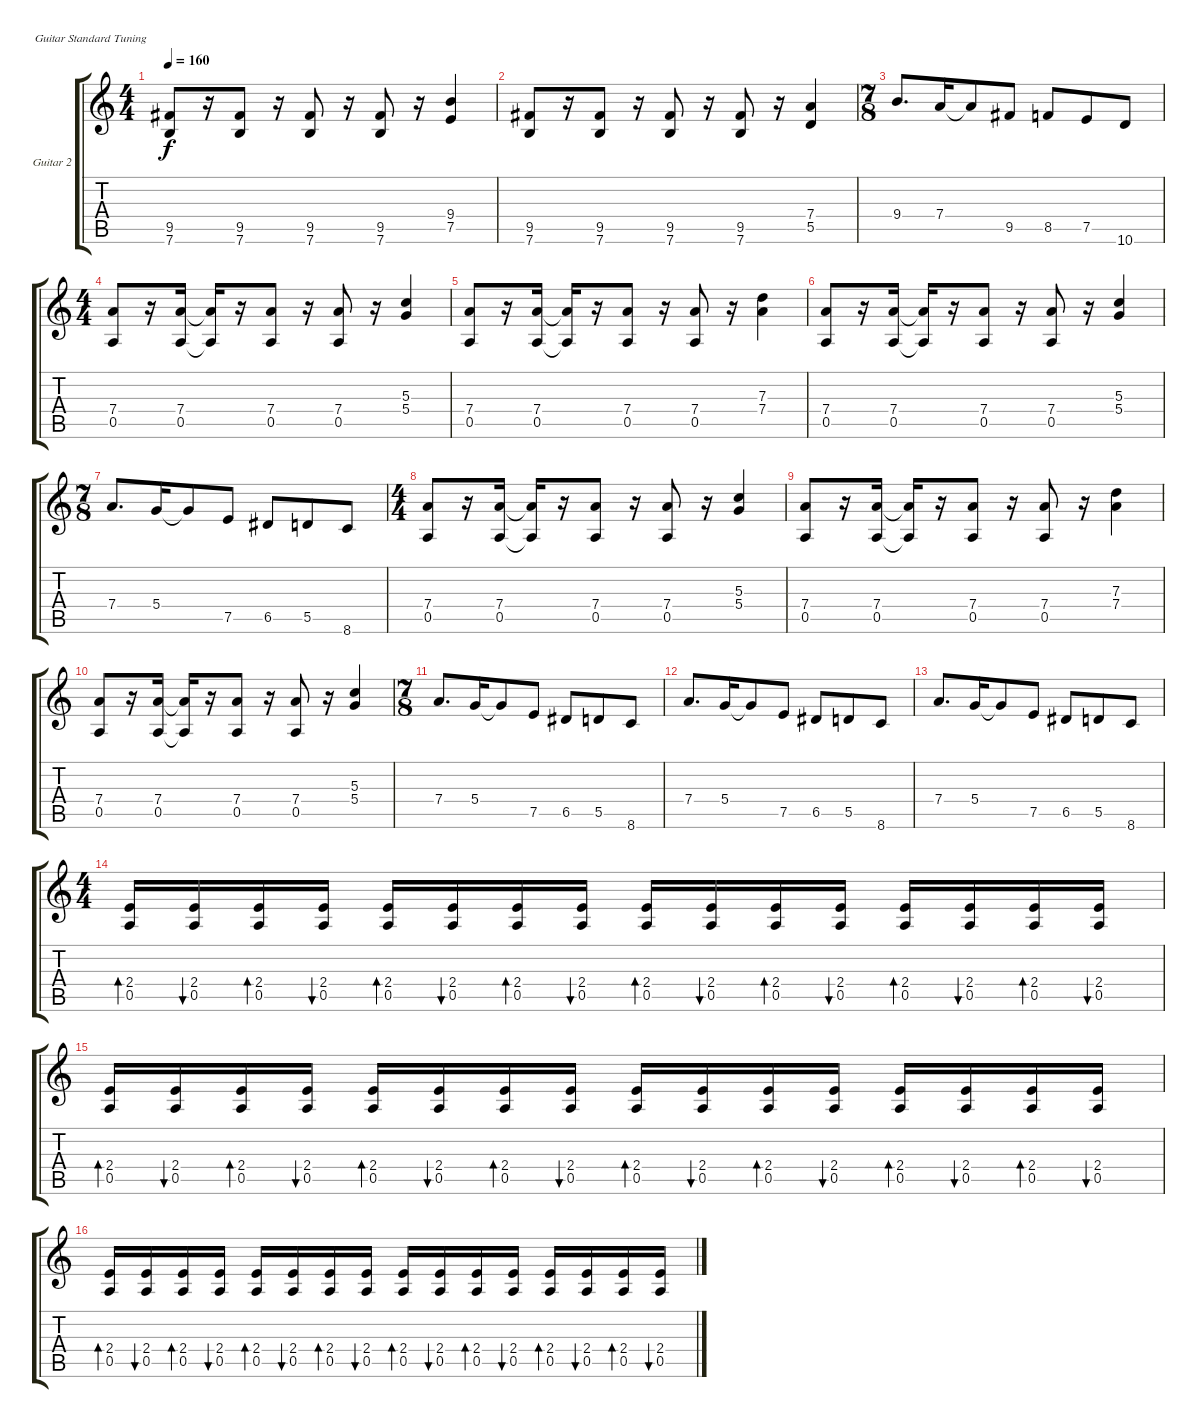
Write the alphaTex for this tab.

\bracketExtendMode groupsimilarinstruments
\firstSystemTrackNameOrientation horizontal
\otherSystemsTrackNameOrientation horizontal
\track ("Guitar 2" "Guitar 2") {instrument overdrivenguitar}
\staff {score tabs}
\tuning (E4 B3 G3 D3 A2 E2)
\ts (4 4)
\tempo 160
\clef g2
\ks c
(9.5 7.6).8{dy f} r.16 (9.5 7.6).8 r.16 (9.5 7.6).8 r.16 (9.5 7.6).8 r.16 (9.4 7.5).4 |
(9.5 7.6).8 r.16 (9.5 7.6).8 r.16 (9.5 7.6).8 r.16 (9.5 7.6).8 r.16 (7.4 5.5).4 |
\ts (7 8)
9.4.8{d} 7.4.16 7.4{t}.8 9.5.8 8.5.8 7.5.8 10.6.8 |
\ts (4 4)
(7.4 0.5).8 r.16 (7.4 0.5).16 (7.4{t} 0.5{t}).16 r.16 (7.4 0.5).8 r.16 (7.4 0.5).8 r.16 (5.3 5.4).4 |
(7.4 0.5).8 r.16 (7.4 0.5).16 (7.4{t} 0.5{t}).16 r.16 (7.4 0.5).8 r.16 (7.4 0.5).8 r.16 (7.3 7.4).4 |
(7.4 0.5).8 r.16 (7.4 0.5).16 (7.4{t} 0.5{t}).16 r.16 (7.4 0.5).8 r.16 (7.4 0.5).8 r.16 (5.3 5.4).4 |
\ts (7 8)
7.4.8{d} 5.4.16 5.4{t}.8 7.5.8 6.5.8 5.5.8 8.6.8 |
\ts (4 4)
(7.4 0.5).8 r.16 (7.4 0.5).16 (7.4{t} 0.5{t}).16 r.16 (7.4 0.5).8 r.16 (7.4 0.5).8 r.16 (5.3 5.4).4 |
(7.4 0.5).8 r.16 (7.4 0.5).16 (7.4{t} 0.5{t}).16 r.16 (7.4 0.5).8 r.16 (7.4 0.5).8 r.16 (7.3 7.4).4 |
(7.4 0.5).8 r.16 (7.4 0.5).16 (7.4{t} 0.5{t}).16 r.16 (7.4 0.5).8 r.16 (7.4 0.5).8 r.16 (5.3 5.4).4 |
\ts (7 8)
7.4.8{d} 5.4.16 5.4{t}.8 7.5.8 6.5.8 5.5.8 8.6.8 |
7.4.8{d} 5.4.16 5.4{t}.8 7.5.8 6.5.8 5.5.8 8.6.8 |
7.4.8{d} 5.4.16 5.4{t}.8 7.5.8 6.5.8 5.5.8 8.6.8 |
\ts (4 4)
(2.4 0.5).16{bd 60} (2.4 0.5).16{bu 60} (2.4 0.5).16{bd 60} (2.4 0.5).16{bu 60} (2.4 0.5).16{bd 60} (2.4 0.5).16{bu 60} (2.4 0.5).16{bd 60} (2.4 0.5).16{bu 60} (2.4 0.5).16{bd 60} (2.4 0.5).16{bu 60} (2.4 0.5).16{bd 60} (2.4 0.5).16{bu 60} (2.4 0.5).16{bd 60} (2.4 0.5).16{bu 60} (2.4 0.5).16{bd 60} (2.4 0.5).16{bu 60} |
(2.4 0.5).16{bd 60} (2.4 0.5).16{bu 60} (2.4 0.5).16{bd 60} (2.4 0.5).16{bu 60} (2.4 0.5).16{bd 60} (2.4 0.5).16{bu 60} (2.4 0.5).16{bd 60} (2.4 0.5).16{bu 60} (2.4 0.5).16{bd 60} (2.4 0.5).16{bu 60} (2.4 0.5).16{bd 60} (2.4 0.5).16{bu 60} (2.4 0.5).16{bd 60} (2.4 0.5).16{bu 60} (2.4 0.5).16{bd 60} (2.4 0.5).16{bu 60} |
(2.4 0.5).16{bd 60} (2.4 0.5).16{bu 60} (2.4 0.5).16{bd 60} (2.4 0.5).16{bu 60} (2.4 0.5).16{bd 60} (2.4 0.5).16{bu 60} (2.4 0.5).16{bd 60} (2.4 0.5).16{bu 60} (2.4 0.5).16{bd 60} (2.4 0.5).16{bu 60} (2.4 0.5).16{bd 60} (2.4 0.5).16{bu 60} (2.4 0.5).16{bd 60} (2.4 0.5).16{bu 60} (2.4 0.5).16{bd 60} (2.4 0.5).16{bu 60}
